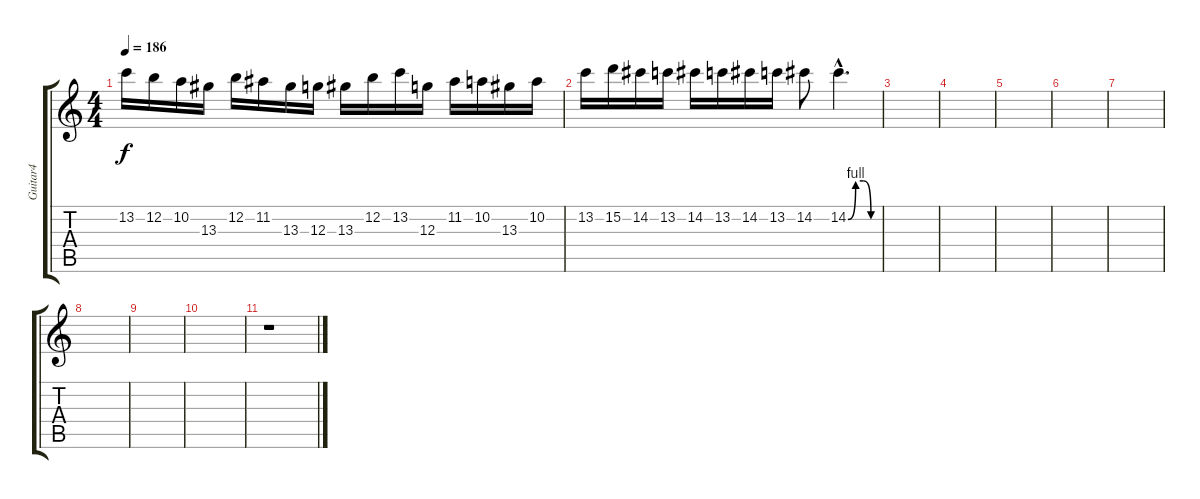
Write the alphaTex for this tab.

\track ("Guitar4" "Guitar4") {instrument overdrivenguitar}
\staff {score tabs}
\tuning (E4 B3 G3 D3 A2 E2) {hide}
\ts (4 4)
\tempo 186
\clef g2
\ks c
13.2.16{dy f} 12.2.16 10.2.16 13.3.16 12.2.16 11.2.16 13.3.16 12.3.16 13.3.16 12.2.16 13.2.16 12.3.16 11.2.16 10.2.16 13.3.16 10.2.16 |
13.2.16 15.2.16 14.2.16 13.2.16 14.2.16 13.2.16 14.2.16 13.2.16 14.2.8 14.2{be (custom 0 0 15 4 30 4 45 0 60 0) hac}.4{d} |
|
|
|
|
|
|
|
|
r.1{balance 12}
